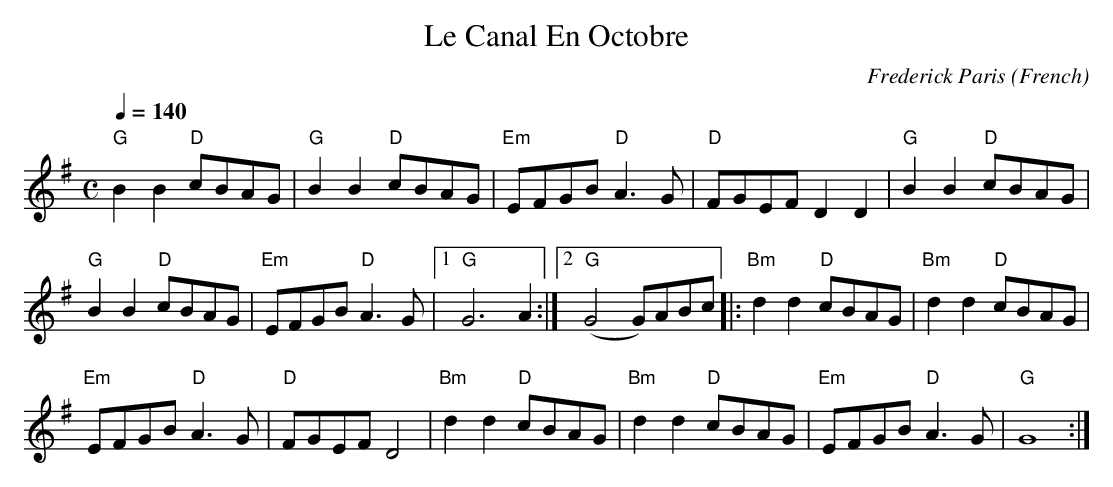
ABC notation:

X:1
T: Le Canal En Octobre
C: Frederick Paris
O: French
M: C
K: G
L: 1/4
Q: 140
"G" B B "D" c/B/A/G/ | "G" B B "D" c/B/A/G/ | "Em" E/F/G/B/ "D" A>G |\
"D" F/G/E/F/ D D | "G" B B "D" c/B/A/G/ |
"G" B B "D" c/B/A/G/ | "Em" E/F/G/B/ "D" A>G |\
[1 "G" G3 A :|\
[2 "G" (G2G/)A/B/c/ \
|: "Bm" d d "D" c/B/A/G/ | "Bm" d d "D" c/B/A/G/ |
"Em" E/F/G/B/ "D" A>G | "D" F/G/E/F/ D2 |\
"Bm" d d "D" c/B/A/G/ | "Bm" d d "D" c/B/A/G/ | "Em" E/F/G/B/ "D" A>G | "G" G4 :|
